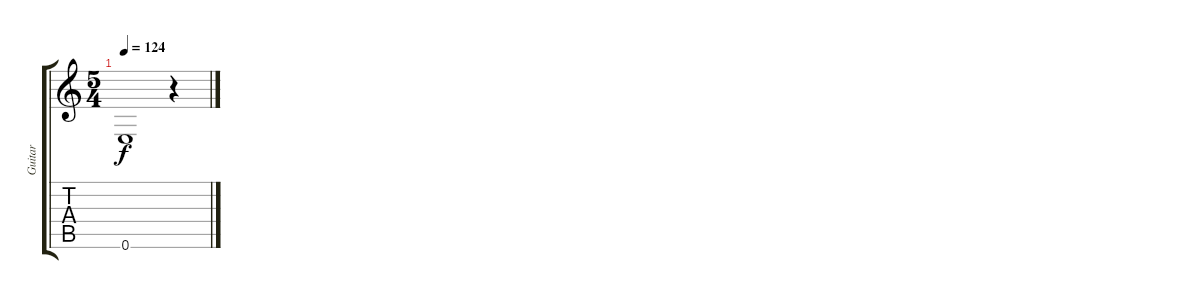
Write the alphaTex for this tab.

\track ("Guitar" "Guitar") {instrument acousticguitarnylon}
\staff {score tabs}
\tuning (E4 B3 G3 D3 A2 E2) {hide}
\ts (5 4)
\tempo 124
\clef g2
\ks c
0.6{t}.1{dy f} r.4
